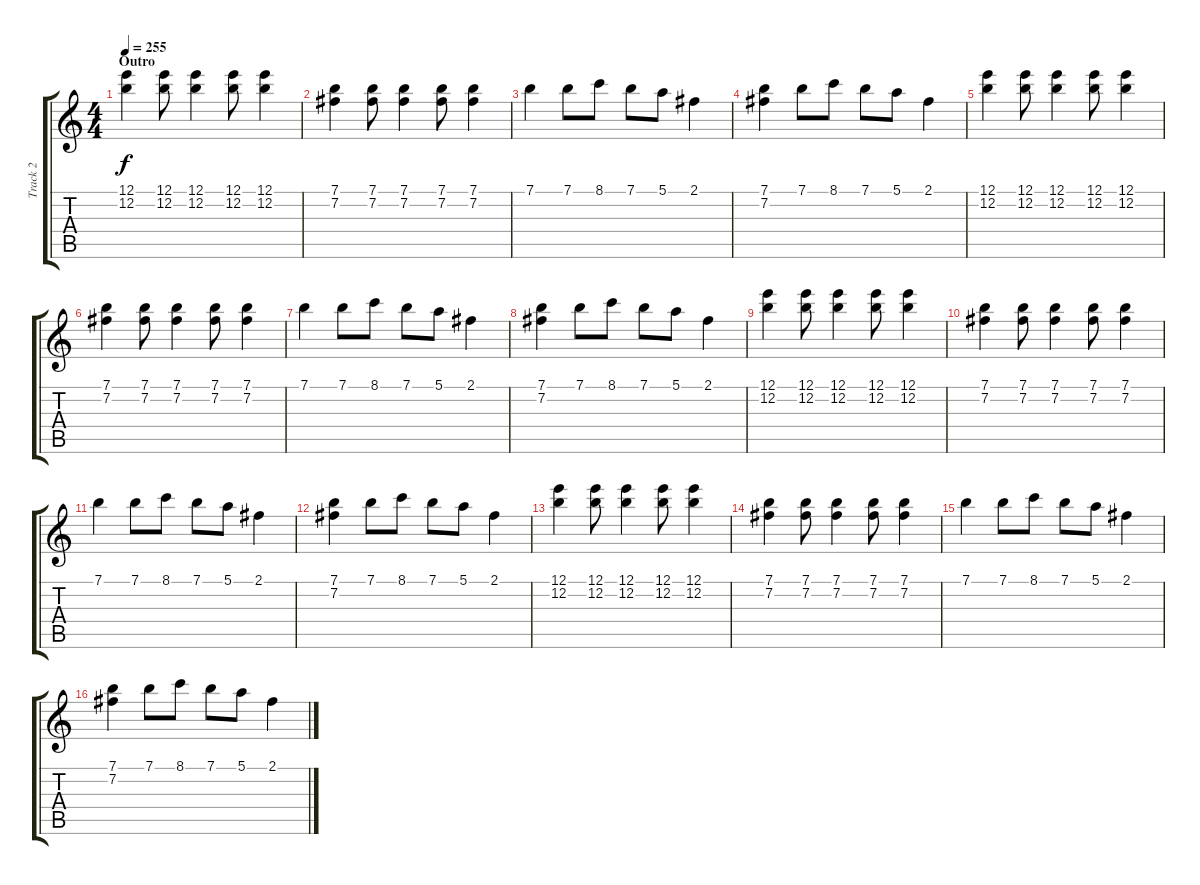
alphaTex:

\track ("Track 2" "Track 2") {instrument overdrivenguitar}
\staff {score tabs}
\tuning (E4 B3 G3 D3 A2 E2) {hide}
\ts (4 4)
\section ("" "Outro")
\tempo 255
\clef g2
\ks c
(12.1 12.2).4{dy f} (12.1 12.2).8 (12.1 12.2).4 (12.1 12.2).8 (12.1 12.2).4 |
(7.1 7.2).4 (7.1 7.2).8 (7.1 7.2).4 (7.1 7.2).8 (7.1 7.2).4 |
7.1.4 7.1.8 8.1.8 7.1.8 5.1.8 2.1.4 |
(7.1 7.2).4 7.1.8 8.1.8 7.1.8 5.1.8 2.1.4 |
(12.1 12.2).4 (12.1 12.2).8 (12.1 12.2).4 (12.1 12.2).8 (12.1 12.2).4 |
(7.1 7.2).4 (7.1 7.2).8 (7.1 7.2).4 (7.1 7.2).8 (7.1 7.2).4 |
7.1.4 7.1.8 8.1.8 7.1.8 5.1.8 2.1.4 |
(7.1 7.2).4 7.1.8 8.1.8 7.1.8 5.1.8 2.1.4 |
(12.1 12.2).4 (12.1 12.2).8 (12.1 12.2).4 (12.1 12.2).8 (12.1 12.2).4 |
(7.1 7.2).4 (7.1 7.2).8 (7.1 7.2).4 (7.1 7.2).8 (7.1 7.2).4 |
7.1.4 7.1.8 8.1.8 7.1.8 5.1.8 2.1.4 |
(7.1 7.2).4 7.1.8 8.1.8 7.1.8 5.1.8 2.1.4 |
(12.1 12.2).4 (12.1 12.2).8 (12.1 12.2).4 (12.1 12.2).8 (12.1 12.2).4 |
(7.1 7.2).4 (7.1 7.2).8 (7.1 7.2).4 (7.1 7.2).8 (7.1 7.2).4 |
7.1.4 7.1.8 8.1.8 7.1.8 5.1.8 2.1.4 |
(7.1 7.2).4 7.1.8 8.1.8 7.1.8 5.1.8 2.1.4
